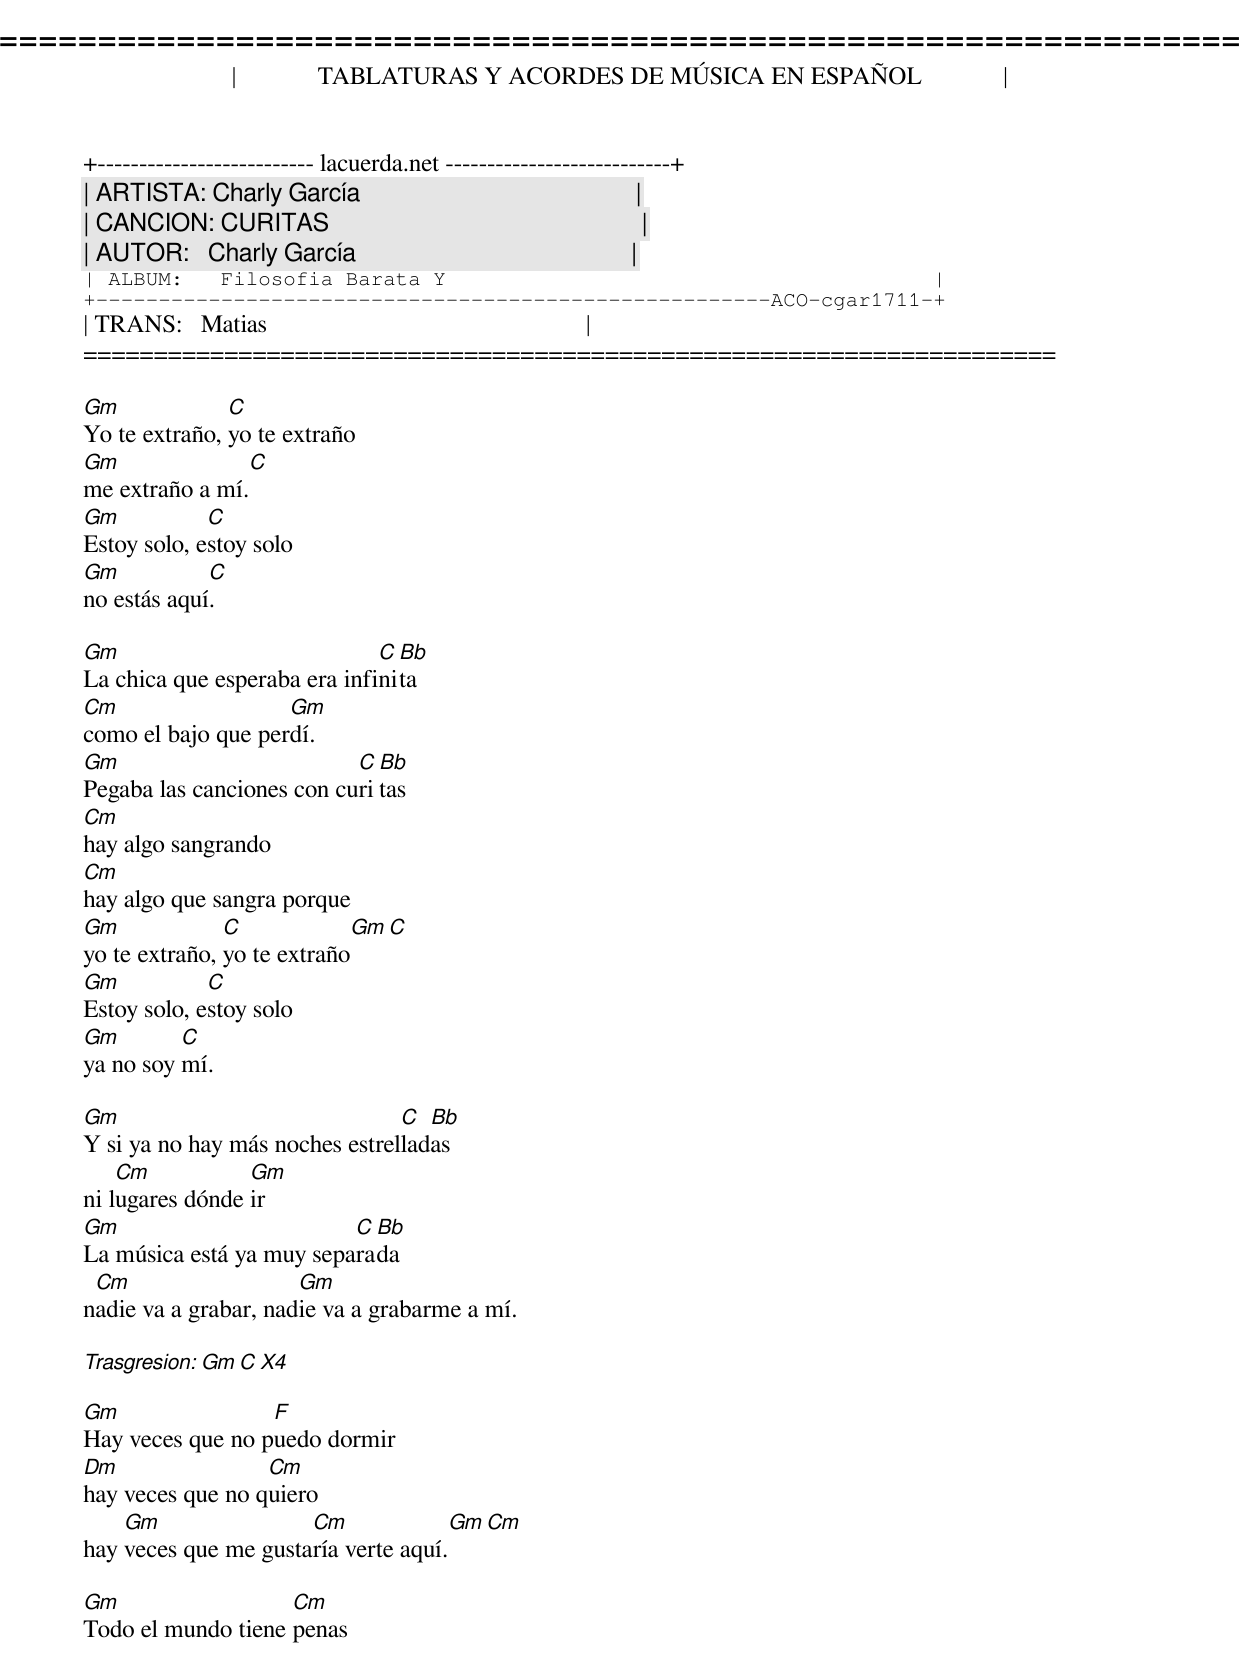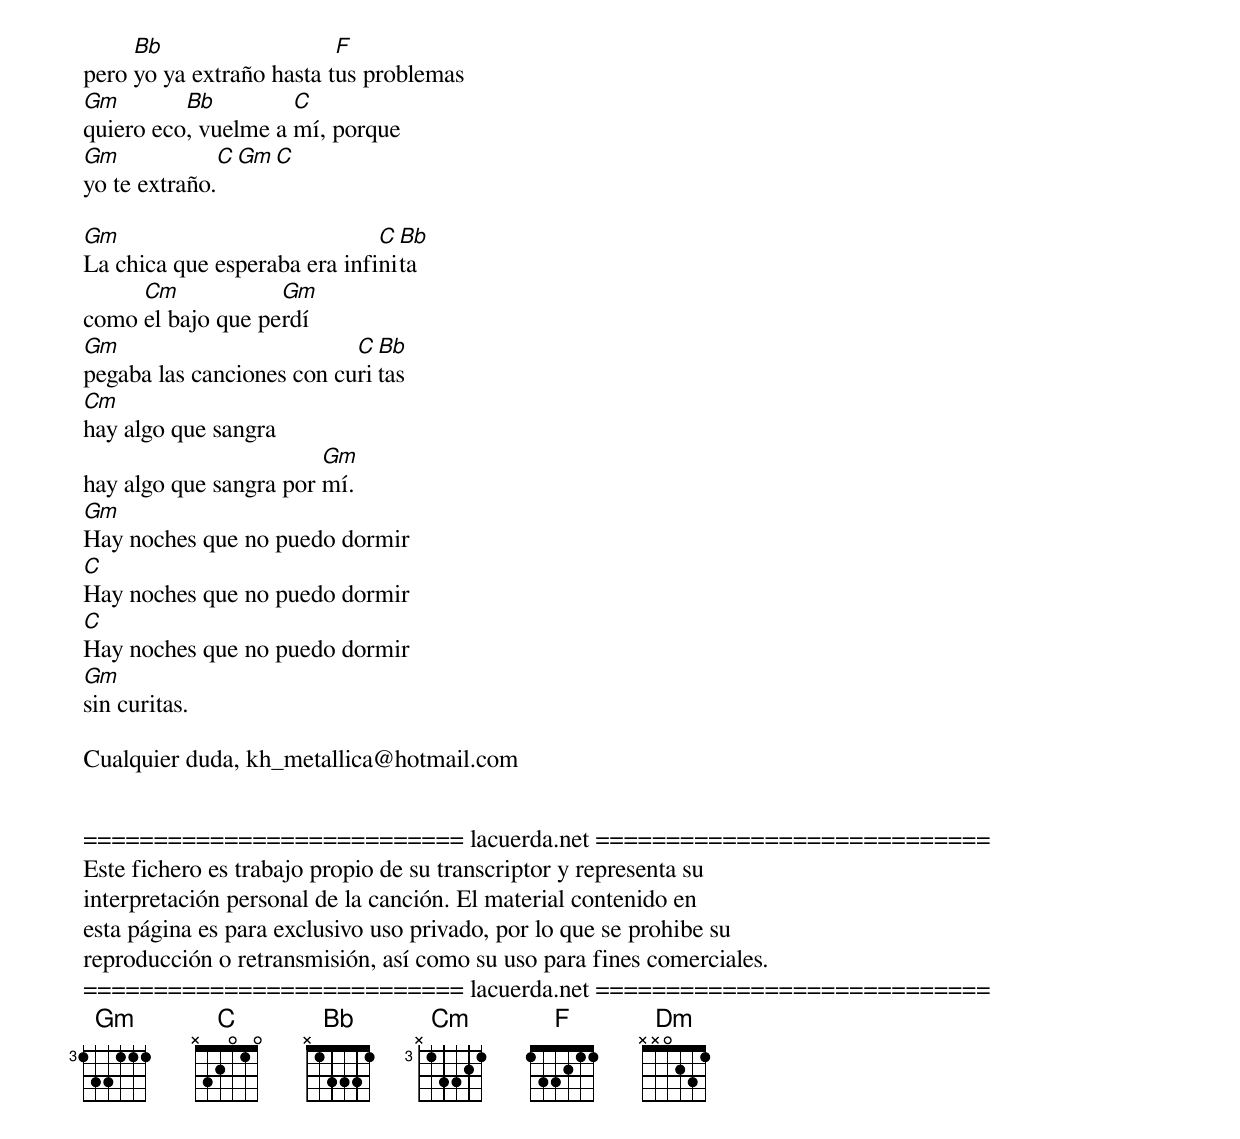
=====================================================================
|             TABLATURAS Y ACORDES DE MÚSICA EN ESPAÑOL             |
+-------------------------- lacuerda.net ---------------------------+
| ARTISTA: Charly García                                            |
| CANCION: CURITAS                                                  |
| AUTOR:   Charly García                                            |
| ALBUM:   Filosofia Barata Y                                       |
+------------------------------------------------------ACO-cgar1711-+
| TRANS:   Matias                                                   |
=====================================================================

Gm             C
Yo te extraño, yo te extraño
Gm               C
me extraño a mí.
Gm           C
Estoy solo, estoy solo
Gm           C
no estás aquí.

Gm                            C Bb
La chica que esperaba era infinita
Cm                  Gm
como el bajo que perdí.
Gm                         C Bb
Pegaba las canciones con curitas
Cm
hay algo sangrando
Cm
hay algo que sangra porque
Gm             C             Gm C
yo te extraño, yo te extraño
Gm           C
Estoy solo, estoy solo
Gm        C
ya no soy mí.

Gm                              C  Bb
Y si ya no hay más noches estrelladas
    Cm           Gm
ni lugares dónde ir
Gm                        C Bb
La música está ya muy separada
 Cm                   Gm
nadie va a grabar, nadie va a grabarme a mí.

Trasgresion: Gm C X4

Gm                F
Hay veces que no puedo dormir
Dm                Cm
hay veces que no quiero
    Gm                Cm              Gm Cm
hay veces que me gustaría verte aquí.

Gm                  Cm
Todo el mundo tiene penas
     Bb                   F
pero yo ya extraño hasta tus problemas
Gm        Bb         C
quiero eco, vuelme a mí, porque
Gm             C Gm C
yo te extraño.

Gm                            C Bb
La chica que esperaba era infinita
     Cm            Gm
como el bajo que perdí
Gm                         C Bb
pegaba las canciones con curitas
Cm
hay algo que sangra
                        Gm
hay algo que sangra por mí.
Gm
Hay noches que no puedo dormir
C
Hay noches que no puedo dormir
C
Hay noches que no puedo dormir
Gm
sin curitas.

Cualquier duda, kh_metallica@hotmail.com


=========================== lacuerda.net ============================
Este fichero es trabajo propio de su transcriptor y representa su
interpretación personal de la canción. El material contenido en
esta página es para exclusivo uso privado, por lo que se prohibe su
reproducción o retransmisión, así como su uso para fines comerciales.
=========================== lacuerda.net ============================
